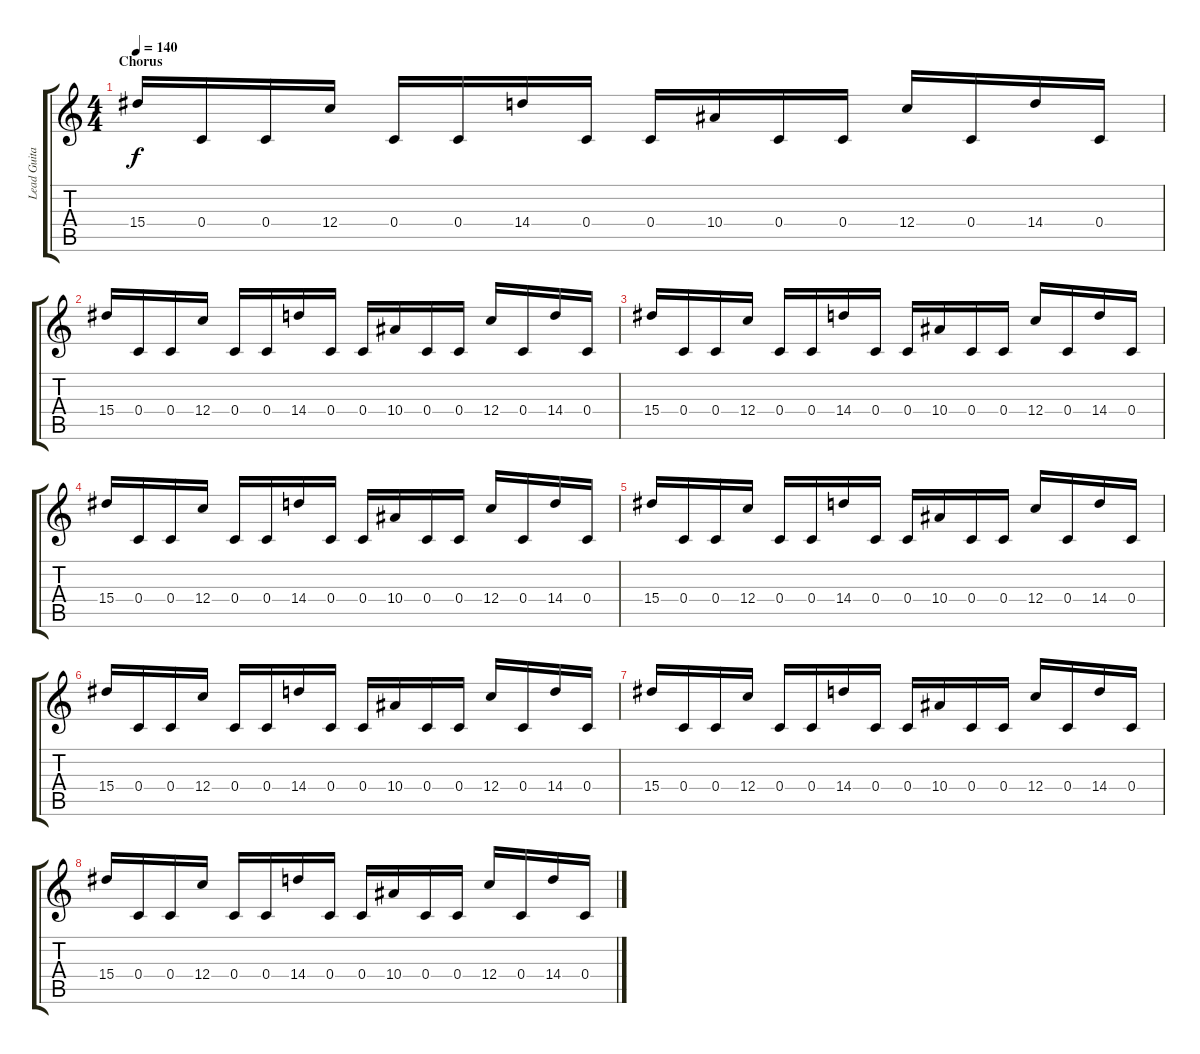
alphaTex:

\track ("Lead Guitar" "Lead Guita") {instrument overdrivenguitar}
\staff {score tabs}
\tuning (D4 A3 F3 C3 G2 C2) {hide}
\ts (4 4)
\section ("" "Chorus")
\tempo 140
\clef g2
\ks c
15.4.16{dy f} 0.4.16 0.4.16 12.4.16 0.4.16 0.4.16 14.4.16 0.4.16 0.4.16 10.4.16 0.4.16 0.4.16 12.4.16 0.4.16 14.4.16 0.4.16 |
15.4.16 0.4.16 0.4.16 12.4.16 0.4.16 0.4.16 14.4.16 0.4.16 0.4.16 10.4.16 0.4.16 0.4.16 12.4.16 0.4.16 14.4.16 0.4.16 |
15.4.16 0.4.16 0.4.16 12.4.16 0.4.16 0.4.16 14.4.16 0.4.16 0.4.16 10.4.16 0.4.16 0.4.16 12.4.16 0.4.16 14.4.16 0.4.16 |
15.4.16 0.4.16 0.4.16 12.4.16 0.4.16 0.4.16 14.4.16 0.4.16 0.4.16 10.4.16 0.4.16 0.4.16 12.4.16 0.4.16 14.4.16 0.4.16 |
15.4.16 0.4.16 0.4.16 12.4.16 0.4.16 0.4.16 14.4.16 0.4.16 0.4.16 10.4.16 0.4.16 0.4.16 12.4.16 0.4.16 14.4.16 0.4.16 |
15.4.16 0.4.16 0.4.16 12.4.16 0.4.16 0.4.16 14.4.16 0.4.16 0.4.16 10.4.16 0.4.16 0.4.16 12.4.16 0.4.16 14.4.16 0.4.16 |
15.4.16 0.4.16 0.4.16 12.4.16 0.4.16 0.4.16 14.4.16 0.4.16 0.4.16 10.4.16 0.4.16 0.4.16 12.4.16 0.4.16 14.4.16 0.4.16 |
15.4.16 0.4.16 0.4.16 12.4.16 0.4.16 0.4.16 14.4.16 0.4.16 0.4.16 10.4.16 0.4.16 0.4.16 12.4.16 0.4.16 14.4.16 0.4.16
